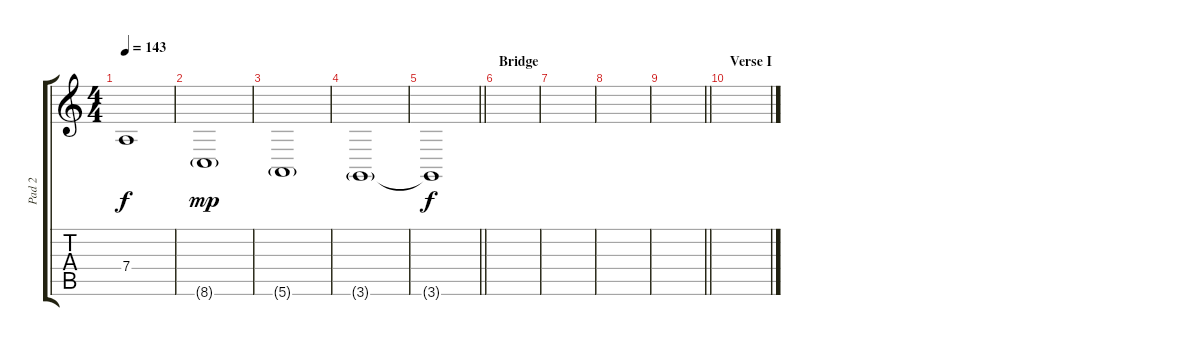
\track ("Pad 2" "Pad 2") {instrument synthstrings1}
\staff {score tabs}
\tuning (E4 B3 G3 D3 A2 E2) {hide}
\ts (4 4)
\tempo 143
\clef g2
\ks c
7.4{t}.1{dy f} |
8.6{g}.1{dy mp} |
5.6{g}.1 |
3.6{g}.1 |
\barLineRight lightlight
3.6{t}.1{dy f} |
\section ("" "Bridge")
|
|
|
\barLineRight lightlight
|
\section ("" "Verse I")
